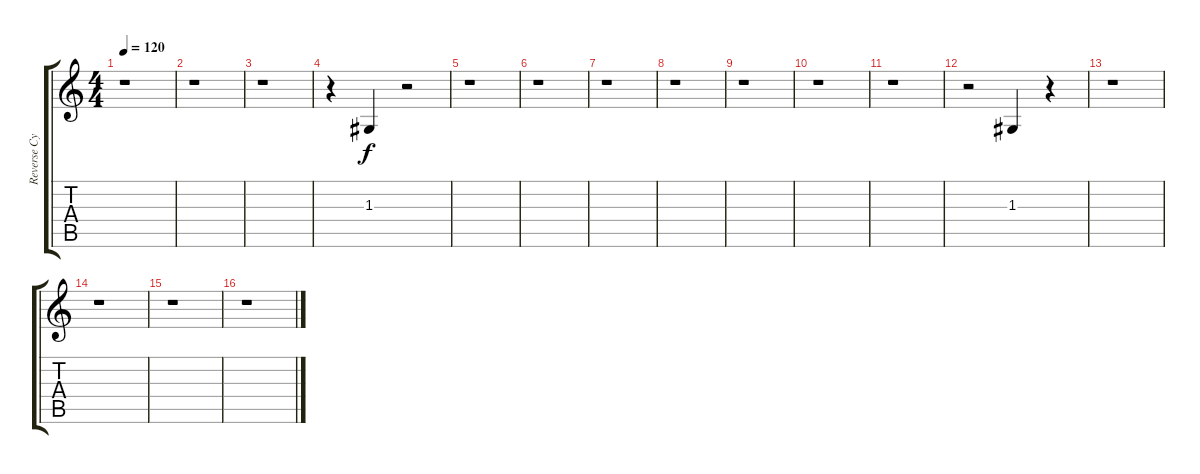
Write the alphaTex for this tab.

\track ("Reverse Cymbal" "Reverse Cy") {instrument reversecymbal}
\staff {score tabs}
\tuning (E4 B3 G3 D3 A2 E2) {hide}
\ts (4 4)
\tempo 120
\clef g2
\ks c
r.1{dy f instrument reversecymbal} |
r.1 |
r.1 |
r.4 1.3.4 r.2 |
r.1 |
r.1 |
r.1 |
r.1 |
r.1 |
r.1 |
r.1 |
r.2 1.3.4 r.4 |
r.1 |
r.1 |
r.1 |
r.1
